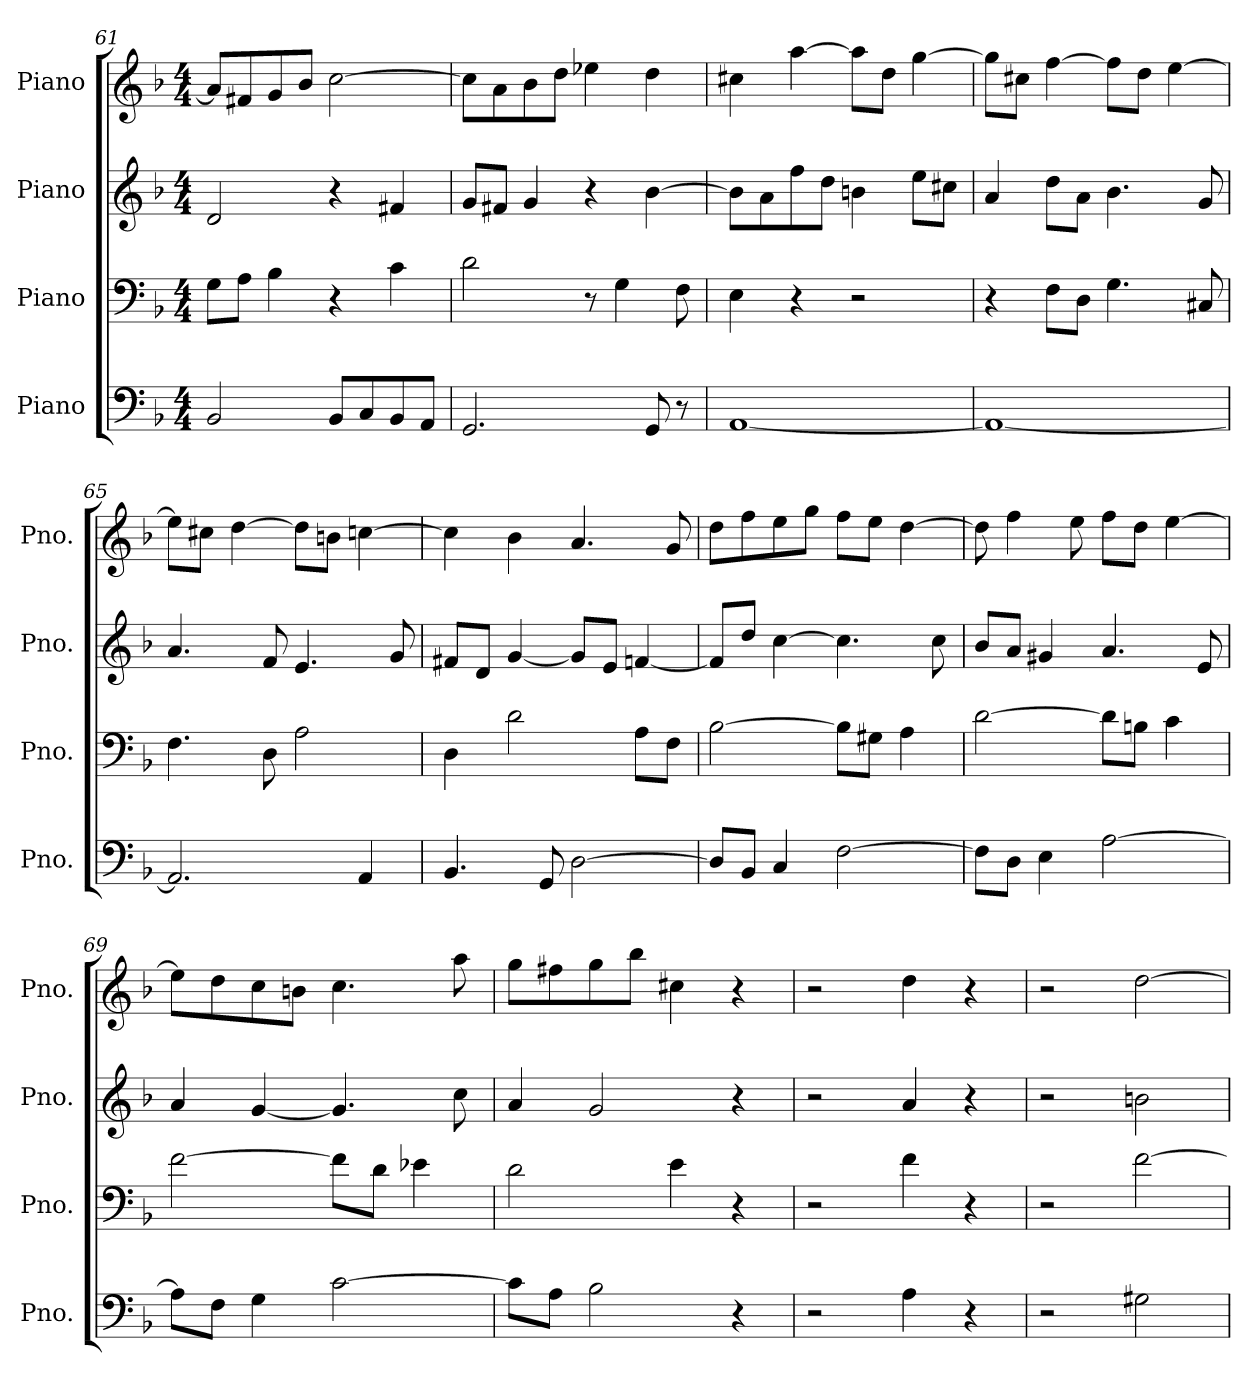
**kern	**kern	**kern	**kern
*part4	*part3	*part2	*part1
*staff4	*staff3	*staff2	*staff1
*I"Piano	*I"Piano	*I"Piano	*I"Piano
*I'Pno.	*I'Pno.	*I'Pno.	*I'Pno.
*clefF4	*clefF4	*clefG2	*clefG2
*k[b-]	*k[b-]	*k[b-]	*k[b-]
*M4/4	*M4/4	*M4/4	*M4/4
=61	=61	=61	=61
2BB-/	8G\L	2d/	8a/L]
.	8A\J	.	8f#X/
.	4B-\	.	8g/
.	.	.	8b-/J
8BB-/L	4r	4r	[2cc\
8C/	.	.	.
8BB-/	4c\	4f#X/	.
8AA/J	.	.	.
!!LO:LB:g=z
=62	=62	=62	=62
2.GG/	2d\	8g/L	8cc\L]
.	.	8f#X/J	8a\
.	.	4g/	8b-\
.	.	.	8dd\J
.	8r	4r	4ee-X\
.	4G\	.	.
8GG/	.	[4b-\	4dd\
8r	8F\	.	.
=63	=63	=63	=63
[1AA	4E\	8b-\L]	4cc#X\
.	.	8a\	.
.	4r	8ff\	[4aa\
.	.	8dd\J	.
.	2r	4bn\	8aa\L]
.	.	.	8dd\J
.	.	8ee\L	[4gg\
.	.	8cc#X\J	.
=64	=64	=64	=64
1AA_	4r	4a/	8gg\L]
.	.	.	8cc#X\J
.	8F\L	8dd\L	[4ff\
.	8D\J	8a\J	.
.	4.G\	4.b-\	8ff\L]
.	.	.	8dd\J
.	.	.	[4ee\
.	8C#X/	8g/	.
=65	=65	=65	=65
2.AA/]	4.F\	4.a/	8ee\L]
.	.	.	8cc#X\J
.	.	.	[4dd\
.	8D\	8f/	.
.	2A\	4.e/	8dd\L]
.	.	.	8bn\J
4AA/	.	.	[4ccn\
.	.	8g/	.
!!LO:PB:g=z
=66	=66	=66	=66
4.BB-/	4D\	8f#X/L	4cc\]
.	.	8d/J	.
.	2d\	[4g/	4b-\
8GG/	.	.	.
[2D\	.	8g/L]	4.a/
.	.	8e/J	.
.	8A\L	[4fn/	.
.	8F\J	.	8g/
=67	=67	=67	=67
8D/L]	[2B-\	8f/L]	8dd\L
8BB-/J	.	8dd/J	8ff\
4C/	.	[4cc\	8ee\
.	.	.	8gg\J
[2F\	8B-\L]	4.cc\]	8ff\L
.	8G#X\J	.	8ee\J
.	4A\	.	[4dd\
.	.	8cc\	.
=68	=68	=68	=68
8F\L]	[2d\	8b-/L	8dd\]
8D\J	.	8a/J	4ff\
4E\	.	4g#X/	.
.	.	.	8ee\
[2A\	8d\L]	4.a/	8ff\L
.	8Bn\J	.	8dd\J
.	4c\	.	[4ee\
.	.	8e/	.
=69	=69	=69	=69
8A\L]	[2f\	4a/	8ee\L]
8F\J	.	.	8dd\
4G\	.	[4g/	8cc\
.	.	.	8bn\J
[2c\	8f\L]	4.g/]	4.cc\
.	8d\J	.	.
.	4e-X\	.	.
.	.	8cc\	8aa\
!!LO:LB:g=z
=70	=70	=70	=70
8c\L]	2d\	4a/	8gg\L
8A\J	.	.	8ff#X\
2B-\	.	2g/	8gg\
.	.	.	8bb-\J
.	4e\	.	4cc#X\
4r	4r	4r	4r
=71	=71	=71	=71
2r	2r	2r	2r
4A\	4f\	4a/	4dd\
4r	4r	4r	4r
=72	=72	=72	=72
2r	2r	2r	2r
2G#X\	[2f\	2bn\	[2dd\
=	=	=	=
*-	*-	*-	*-
